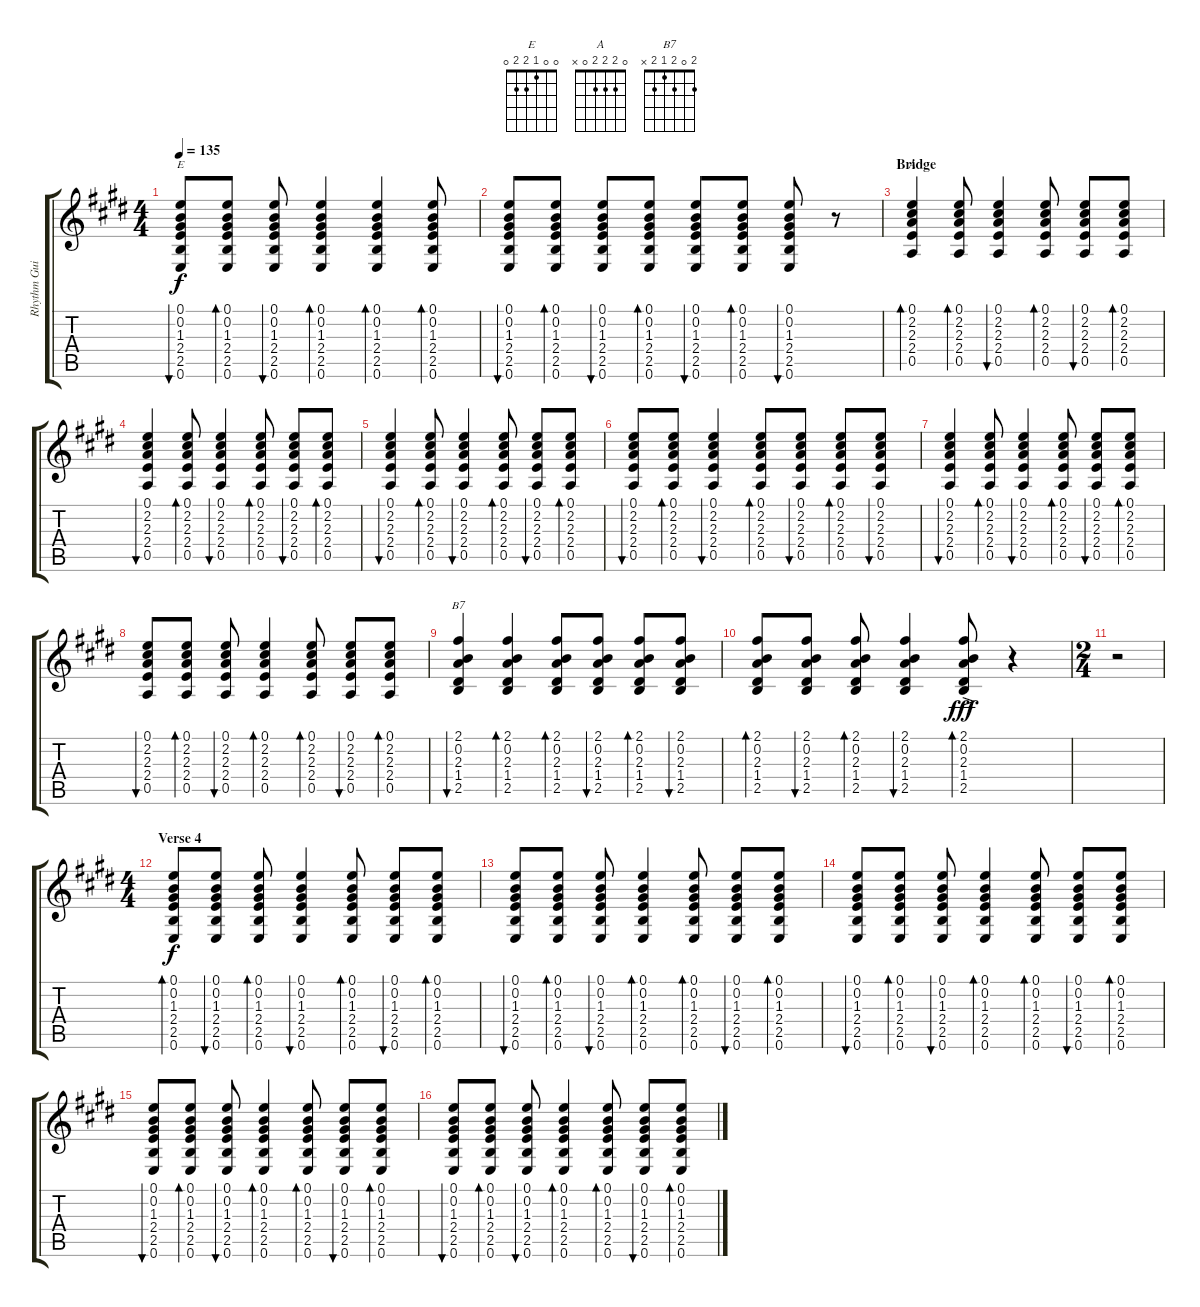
\track ("Rhythm Guitar" "Rhythm Gui") {instrument acousticguitarsteel}
\staff {score tabs}
\tuning (E4 B3 G3 D3 A2 E2) {hide}
\chord ("E" 0 0 1 2 2 0)
\chord ("A" 0 2 2 2 0 x)
\chord ("B7" 2 0 2 1 2 x)
\ts (4 4)
\tempo 135
\clef g2
\ks e
(0.1 0.2 1.3 2.4 2.5 0.6).8{bu 30 ch "E" dy f} (0.1 0.2 1.3 2.4 2.5 0.6).8{bd 30} (0.1 0.2 1.3 2.4 2.5 0.6).8{bu 30} (0.1 0.2 1.3 2.4 2.5 0.6).4{bd 30} (0.1 0.2 1.3 2.4 2.5 0.6).4{bd 30} (0.1 0.2 1.3 2.4 2.5 0.6).8{bd 30} |
(0.1 0.2 1.3 2.4 2.5 0.6).8{bu 30} (0.1 0.2 1.3 2.4 2.5 0.6).8{bd 30} (0.1 0.2 1.3 2.4 2.5 0.6).8{bu 30} (0.1 0.2 1.3 2.4 2.5 0.6).8{bd 30} (0.1 0.2 1.3 2.4 2.5 0.6).8{bu 30} (0.1 0.2 1.3 2.4 2.5 0.6).8{bd 30} (0.1 0.2 1.3 2.4 2.5 0.6).8{bu 30} r.8 |
\section ("" "Bridge")
(0.1 2.2 2.3 2.4 0.5).4{bd 30 ch "A"} (0.1 2.2 2.3 2.4 0.5).8{bd 30} (0.1 2.2 2.3 2.4 0.5).4{bu 30} (0.1 2.2 2.3 2.4 0.5).8{bd 30} (0.1 2.2 2.3 2.4 0.5).8{bu 30} (0.1 2.2 2.3 2.4 0.5).8{bd 30} |
(0.1 2.2 2.3 2.4 0.5).4{bu 60} (0.1 2.2 2.3 2.4 0.5).8{bd 30} (0.1 2.2 2.3 2.4 0.5).4{bu 30} (0.1 2.2 2.3 2.4 0.5).8{bd 30} (0.1 2.2 2.3 2.4 0.5).8{bu 30} (0.1 2.2 2.3 2.4 0.5).8{bd 30} |
(0.1 2.2 2.3 2.4 0.5).4{bu 60} (0.1 2.2 2.3 2.4 0.5).8{bd 30} (0.1 2.2 2.3 2.4 0.5).4{bu 30} (0.1 2.2 2.3 2.4 0.5).8{bd 30} (0.1 2.2 2.3 2.4 0.5).8{bu 30} (0.1 2.2 2.3 2.4 0.5).8{bd 30} |
(0.1 2.2 2.3 2.4 0.5).8{bu 30} (0.1 2.2 2.3 2.4 0.5).8{bd 30} (0.1 2.2 2.3 2.4 0.5).4{bu 30} (0.1 2.2 2.3 2.4 0.5).8{bd 30} (0.1 2.2 2.3 2.4 0.5).8{bu 30} (0.1 2.2 2.3 2.4 0.5).8{bd 30} (0.1 2.2 2.3 2.4 0.5).8{bu 30} |
(0.1 2.2 2.3 2.4 0.5).4{bu 60} (0.1 2.2 2.3 2.4 0.5).8{bd 30} (0.1 2.2 2.3 2.4 0.5).4{bu 30} (0.1 2.2 2.3 2.4 0.5).8{bd 30} (0.1 2.2 2.3 2.4 0.5).8{bu 30} (0.1 2.2 2.3 2.4 0.5).8{bd 30} |
(0.1 2.2 2.3 2.4 0.5).8{bu 30} (0.1 2.2 2.3 2.4 0.5).8{bd 30} (0.1 2.2 2.3 2.4 0.5).8{bu 30} (0.1 2.2 2.3 2.4 0.5).4{bd 30} (0.1 2.2 2.3 2.4 0.5).8{bd 30} (0.1 2.2 2.3 2.4 0.5).8{bu 30} (0.1 2.2 2.3 2.4 0.5).8{bd 30} |
(2.1 0.2 2.3 1.4 2.5).4{bu 30 ch "B7"} (2.1 0.2 2.3 1.4 2.5).4{bd 30} (2.1 0.2 2.3 1.4 2.5).8{bd 30} (2.1 0.2 2.3 1.4 2.5).8{bu 30} (2.1 0.2 2.3 1.4 2.5).8{bd 30} (2.1 0.2 2.3 1.4 2.5).8{bu 30} |
(2.1 0.2 2.3 1.4 2.5).8{bd 30} (2.1 0.2 2.3 1.4 2.5).8{bu 30} (2.1 0.2 2.3 1.4 2.5).8{bd 30} (2.1 0.2 2.3 1.4 2.5).4{bu 30} (2.1{ac} 0.2{ac} 2.3{ac} 1.4{ac} 2.5{ac}).8{bd 30 dy fff} r.4 |
\ts (2 4)
r.2 |
\ts (4 4)
\section ("" "Verse 4")
(0.1 0.2 1.3 2.4 2.5 0.6).8{bd 30 dy f} (0.1 0.2 1.3 2.4 2.5 0.6).8{bu 30} (0.1 0.2 1.3 2.4 2.5 0.6).8{bd 30} (0.1 0.2 1.3 2.4 2.5 0.6).4{bu 30} (0.1 0.2 1.3 2.4 2.5 0.6).8{bd 30} (0.1 0.2 1.3 2.4 2.5 0.6).8{bu 30} (0.1 0.2 1.3 2.4 2.5 0.6).8{bd 30} |
(0.1 0.2 1.3 2.4 2.5 0.6).8{bu 30} (0.1 0.2 1.3 2.4 2.5 0.6).8{bd 30} (0.1 0.2 1.3 2.4 2.5 0.6).8{bu 30} (0.1 0.2 1.3 2.4 2.5 0.6).4{bd 30} (0.1 0.2 1.3 2.4 2.5 0.6).8{bd 30} (0.1 0.2 1.3 2.4 2.5 0.6).8{bu 30} (0.1 0.2 1.3 2.4 2.5 0.6).8{bd 30} |
(0.1 0.2 1.3 2.4 2.5 0.6).8{bu 30} (0.1 0.2 1.3 2.4 2.5 0.6).8{bd 30} (0.1 0.2 1.3 2.4 2.5 0.6).8{bu 30} (0.1 0.2 1.3 2.4 2.5 0.6).4{bd 30} (0.1 0.2 1.3 2.4 2.5 0.6).8{bd 30} (0.1 0.2 1.3 2.4 2.5 0.6).8{bu 30} (0.1 0.2 1.3 2.4 2.5 0.6).8{bd 30} |
(0.1 0.2 1.3 2.4 2.5 0.6).8{bu 30} (0.1 0.2 1.3 2.4 2.5 0.6).8{bd 30} (0.1 0.2 1.3 2.4 2.5 0.6).8{bu 30} (0.1 0.2 1.3 2.4 2.5 0.6).4{bd 30} (0.1 0.2 1.3 2.4 2.5 0.6).8{bd 30} (0.1 0.2 1.3 2.4 2.5 0.6).8{bu 30} (0.1 0.2 1.3 2.4 2.5 0.6).8{bd 30} |
(0.1 0.2 1.3 2.4 2.5 0.6).8{bu 30} (0.1 0.2 1.3 2.4 2.5 0.6).8{bd 30} (0.1 0.2 1.3 2.4 2.5 0.6).8{bu 30} (0.1 0.2 1.3 2.4 2.5 0.6).4{bd 30} (0.1 0.2 1.3 2.4 2.5 0.6).8{bd 30} (0.1 0.2 1.3 2.4 2.5 0.6).8{bu 30} (0.1 0.2 1.3 2.4 2.5 0.6).8{bd 30}
